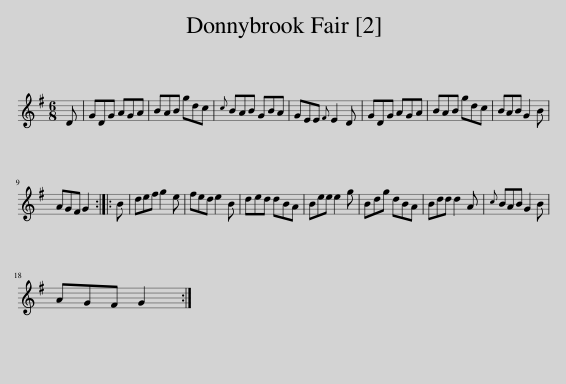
X:1
L:1/8
M:6/8
I:linebreak $
K:G
V:1 treble
V:1
 D | GDG AGA | BAB gdc |{c} BAB GBA | GEE{F} E2 D | %5
 GDG AGA | BAB gdc | BAB G2 B |$ AGF G2 :: B | %10
 def g2 e | fed e2 B | ded dBA | Bee e2 g | Bdg dBA | %15
 Bdd d2 A |{c} BAB G2 B |$ AGF G2 :| %18
